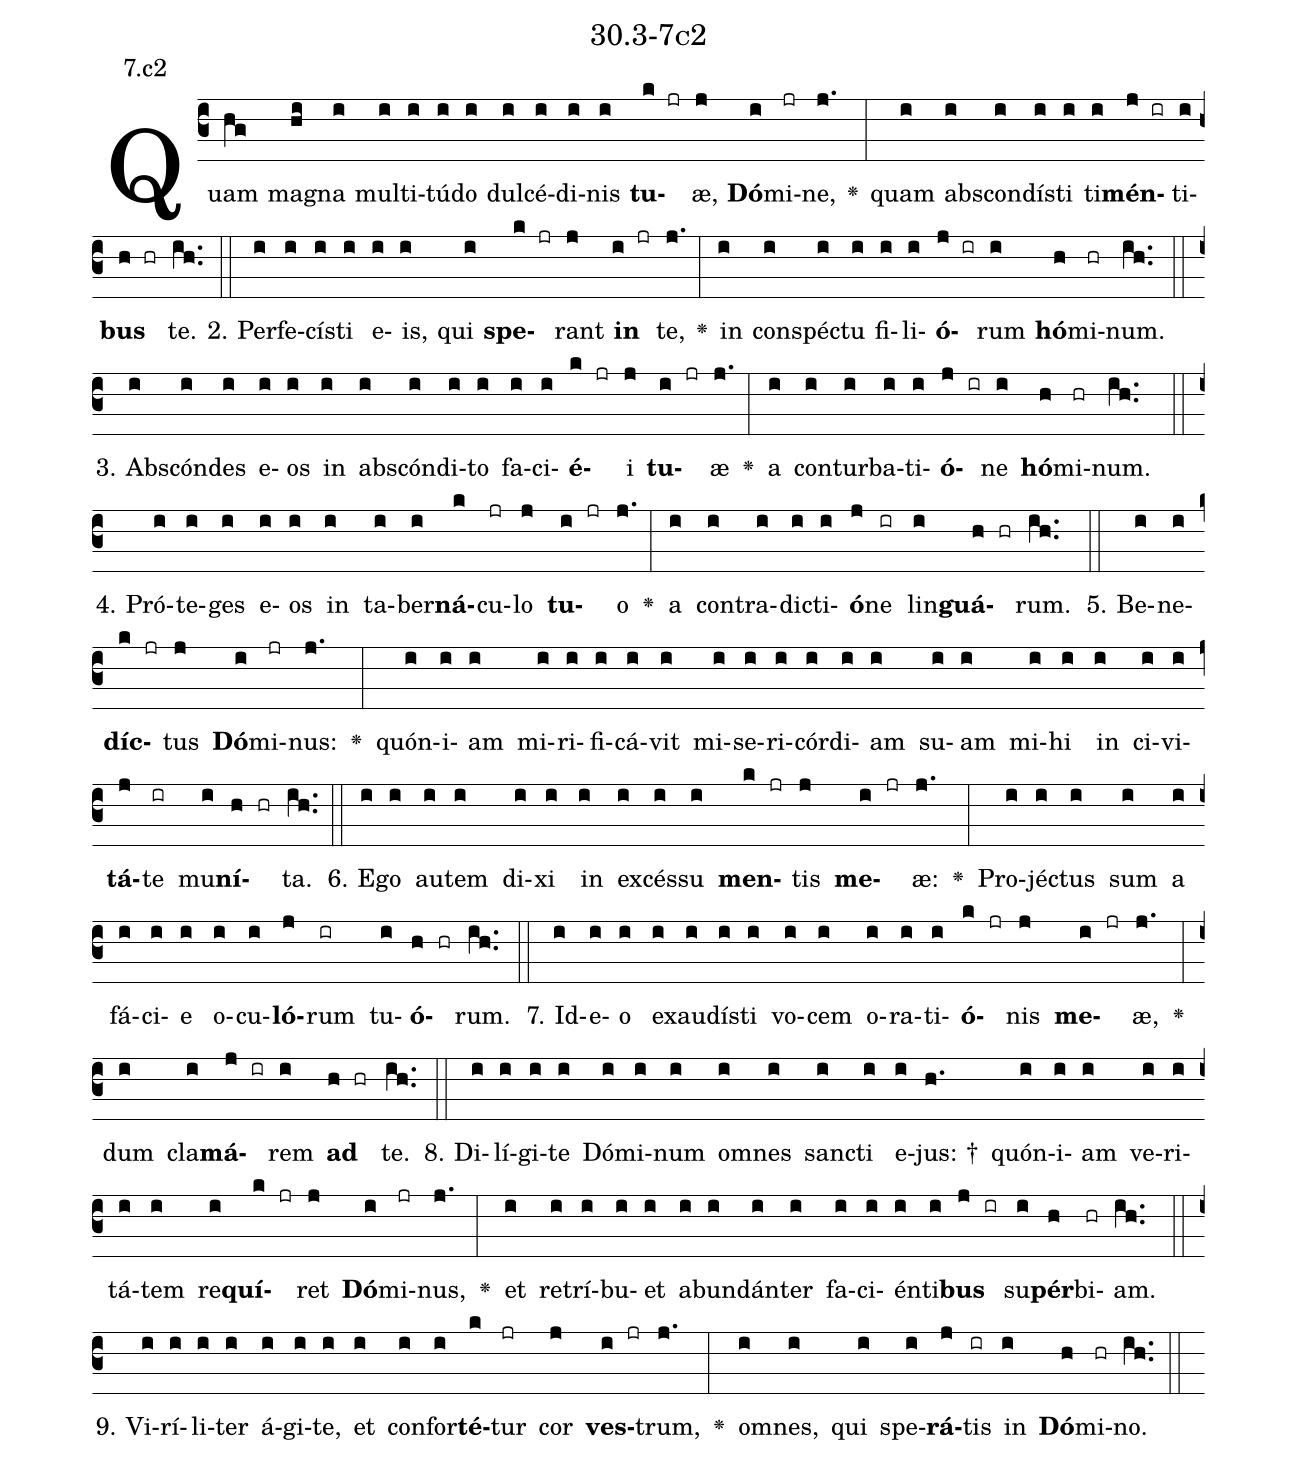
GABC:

name: 30.3-7c2;
annotation: 7.c2;
%%
(c3)Quam(hg) ma(hi)gna(i) mul(i)ti(i)tú(i)do(i) dul(i)cé(i)di(i)nis(i) <b>tu</b>(k jr)æ,(j) <b>Dó</b>(i)mi(jr)ne,(j.) <v>\greheightstar</v>(:) quam(i) abs(i)con(i)dís(i)ti(i) ti(i)<b>mén</b>(j ir)ti(i)<b>bus</b>(h hr) te.(ih..) (::)
2. Per(i)fe(i)cís(i)ti(i) e(i)is,(i) qui(i) <b>spe</b>(k jr)rant(j) <b>in</b>(i jr) te,(j.) <v>\greheightstar</v>(:) in(i) con(i)spéc(i)tu(i) fi(i)li(i)<b>ó</b>(j ir)rum(i) <b>hó</b>(h)mi(hr)num.(ih..) (::)
3. Abs(i)cón(i)des(i) e(i)os(i) in(i) abs(i)cón(i)di(i)to(i) fa(i)ci(i)<b>é</b>(k jr)i(j) <b>tu</b>(i jr)æ(j.) <v>\greheightstar</v>(:) a(i) con(i)tur(i)ba(i)ti(i)<b>ó</b>(j ir)ne(i) <b>hó</b>(h)mi(hr)num.(ih..) (::)
4. Pró(i)te(i)ges(i) e(i)os(i) in(i) ta(i)ber(i)<b>ná</b>(k)cu(jr)lo(j) <b>tu</b>(i jr)o(j.) <v>\greheightstar</v>(:) a(i) con(i)tra(i)dic(i)ti(i)<b>ó</b>(j)ne(ir) lin(i)<b>guá</b>(h hr)rum.(ih..) (::)
5. Be(i)ne(i)<b>díc</b>(k jr)tus(j) <b>Dó</b>(i)mi(jr)nus:(j.) <v>\greheightstar</v>(:) quón(i)i(i)am(i) mi(i)ri(i)fi(i)cá(i)vit(i) mi(i)se(i)ri(i)cór(i)di(i)am(i) su(i)am(i) mi(i)hi(i) in(i) ci(i)vi(i)<b>tá</b>(j)te(ir) mu(i)<b>ní</b>(h hr)ta.(ih..) (::)
6. E(i)go(i) au(i)tem(i) di(i)xi(i) in(i) ex(i)cés(i)su(i) <b>men</b>(k jr)tis(j) <b>me</b>(i jr)æ:(j.) <v>\greheightstar</v>(:) Pro(i)jéc(i)tus(i) sum(i) a(i) fá(i)ci(i)e(i) o(i)cu(i)<b>ló</b>(j)rum(ir) tu(i)<b>ó</b>(h hr)rum.(ih..) (::)
7. Id(i)e(i)o(i) ex(i)au(i)dís(i)ti(i) vo(i)cem(i) o(i)ra(i)ti(i)<b>ó</b>(k jr)nis(j) <b>me</b>(i jr)æ,(j.) <v>\greheightstar</v>(:) dum(i) cla(i)<b>má</b>(j ir)rem(i) <b>ad</b>(h hr) te.(ih..) (::)
8. Di(i)lí(i)gi(i)te(i) Dó(i)mi(i)num(i) om(i)nes(i) sanc(i)ti(i) e(i)jus: †(h.) quón(i)i(i)am(i) ve(i)ri(i)tá(i)tem(i) re(i)<b>quí</b>(k jr)ret(j) <b>Dó</b>(i)mi(jr)nus,(j.) <v>\greheightstar</v>(:) et(i) re(i)trí(i)bu(i)et(i) ab(i)un(i)dán(i)ter(i) fa(i)ci(i)én(i)ti(i)<b>bus</b>(j ir) su(i)<b>pér</b>(h)bi(hr)am.(ih..) (::)
9. Vi(i)rí(i)li(i)ter(i) á(i)gi(i)te,(i) et(i) con(i)for(i)<b>té</b>(k)tur(jr) cor(j) <b>ves</b>(i jr)trum,(j.) <v>\greheightstar</v>(:) om(i)nes,(i) qui(i) spe(i)<b>rá</b>(j)tis(ir) in(i) <b>Dó</b>(h)mi(hr)no.(ih..) (::)
